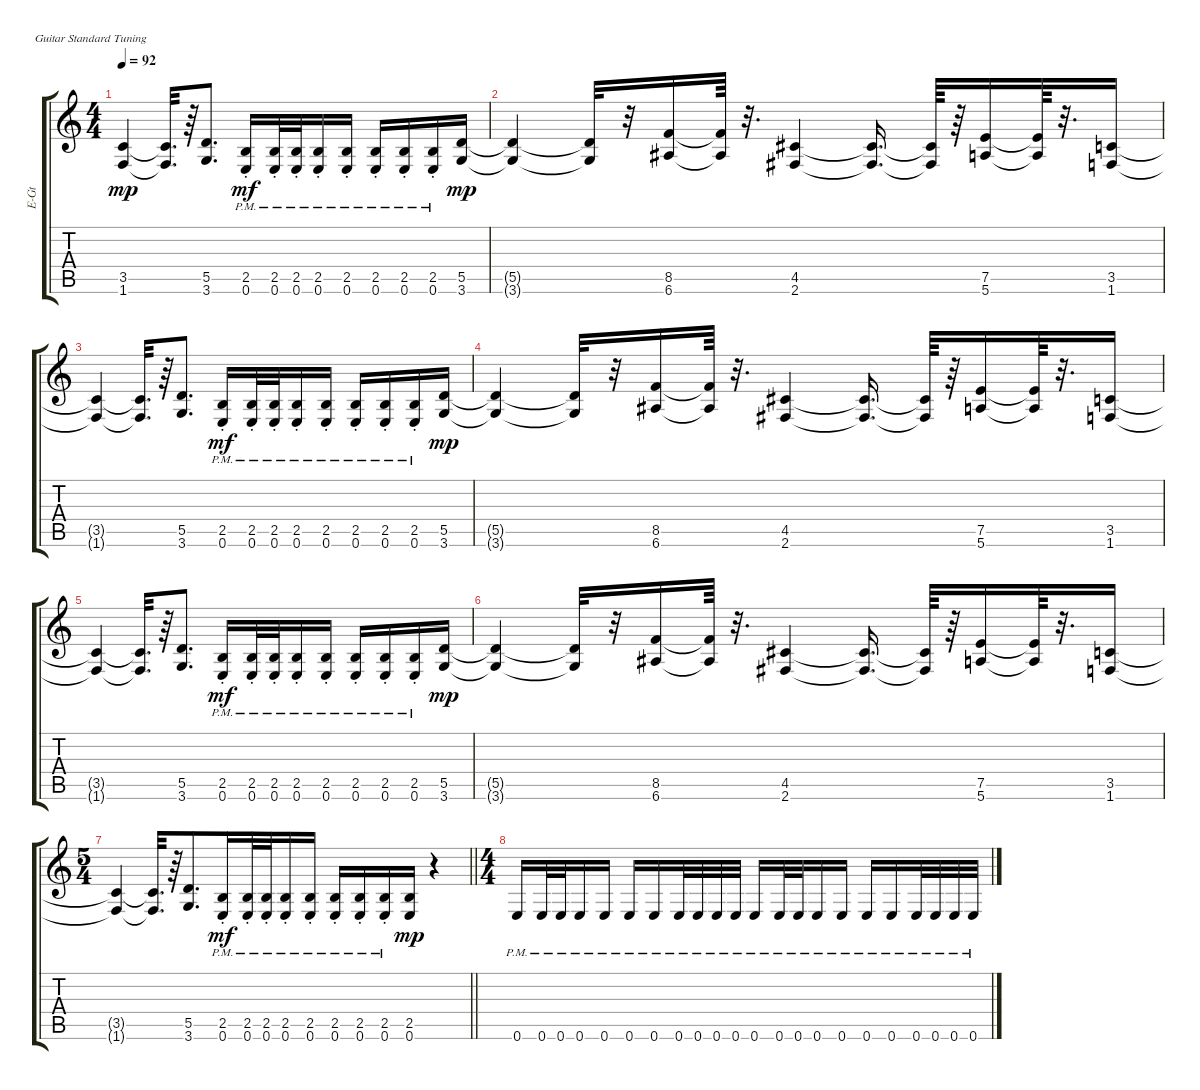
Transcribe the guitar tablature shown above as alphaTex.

\track ("Rhythm doubling" "E-Gt") {instrument distortionguitar}
\staff {score tabs}
\tuning (E4 B3 G3 D3 A2 E2)
\ts (4 4)
\tempo 92
\clef g2
\ks c
(3.5{t} 1.6{t}).4{dy mp} (3.5{t} 1.6{t}).32{d} r.64 (5.5 3.6).8{d} (2.5{pm st} 0.6{pm}).16{dy mf} (2.5{pm st} 0.6{pm}).32 (2.5{pm st} 0.6{pm}).32 (2.5{pm st} 0.6{pm}).16 (2.5{pm st} 0.6{pm}).16 (2.5{pm st} 0.6{pm}).16 (2.5{pm st} 0.6{pm}).16 (2.5{pm st} 0.6{pm}).16 (5.5 3.6).16{dy mp} |
(5.5{t} 3.6{t}).4 (5.5{t} 3.6{t}).32 r.32 (8.5 6.6).16 (8.5{t} 6.6{t}).64 r.32{d} (4.5 2.6).4 (4.5{t} 2.6{t}).16{d} (4.5{t} 2.6{t}).64 r.64 (7.5 5.6).16 (7.5{t} 5.6{t}).64 r.32{d} (3.5 1.6).16 |
(3.5{t} 1.6{t}).4 (3.5{t} 1.6{t}).32{d} r.64 (5.5 3.6).8{d} (2.5{pm st} 0.6{pm}).16{dy mf} (2.5{pm st} 0.6{pm}).32 (2.5{pm st} 0.6{pm}).32 (2.5{pm st} 0.6{pm}).16 (2.5{pm st} 0.6{pm}).16 (2.5{pm st} 0.6{pm}).16 (2.5{pm st} 0.6{pm}).16 (2.5{pm st} 0.6{pm}).16 (5.5 3.6).16{dy mp} |
(5.5{t} 3.6{t}).4 (5.5{t} 3.6{t}).32 r.32 (8.5 6.6).16 (8.5{t} 6.6{t}).64 r.32{d} (4.5 2.6).4 (4.5{t} 2.6{t}).16{d} (4.5{t} 2.6{t}).64 r.64 (7.5 5.6).16 (7.5{t} 5.6{t}).64 r.32{d} (3.5 1.6).16 |
(3.5{t} 1.6{t}).4 (3.5{t} 1.6{t}).32{d} r.64 (5.5 3.6).8{d} (2.5{pm st} 0.6{pm}).16{dy mf} (2.5{pm st} 0.6{pm}).32 (2.5{pm st} 0.6{pm}).32 (2.5{pm st} 0.6{pm}).16 (2.5{pm st} 0.6{pm}).16 (2.5{pm st} 0.6{pm}).16 (2.5{pm st} 0.6{pm}).16 (2.5{pm st} 0.6{pm}).16 (5.5 3.6).16{dy mp} |
(5.5{t} 3.6{t}).4 (5.5{t} 3.6{t}).32 r.32 (8.5 6.6).16 (8.5{t} 6.6{t}).64 r.32{d} (4.5 2.6).4 (4.5{t} 2.6{t}).16{d} (4.5{t} 2.6{t}).64 r.64 (7.5 5.6).16 (7.5{t} 5.6{t}).64 r.32{d} (3.5 1.6).16 |
\ts (5 4)
\beaming (8 6 4)
\barLineRight lightlight
(3.5{t} 1.6{t}).4 (3.5{t} 1.6{t}).32{d} r.64 (5.5 3.6).8{d} (2.5{pm st} 0.6{pm}).16{dy mf} (2.5{pm st} 0.6{pm}).32 (2.5{pm st} 0.6{pm}).32 (2.5{pm st} 0.6{pm}).16 (2.5{pm st} 0.6{pm}).16 (2.5{pm st} 0.6{pm}).16 (2.5{pm st} 0.6{pm}).16 (2.5{pm st} 0.6{pm}).16 (2.5 0.6).16{dy mp} r.4 |
\ts (4 4)
\beaming (8 2 2 2 2)
0.6{pm}.16 0.6{pm}.32 0.6{pm}.32 0.6{pm}.16 0.6{pm}.16 0.6{pm}.16 0.6{pm}.16 0.6{pm}.32 0.6{pm}.32 0.6{pm}.32 0.6{pm}.32 0.6{pm}.16 0.6{pm}.32 0.6{pm}.32 0.6{pm}.16 0.6{pm}.16 0.6{pm}.16 0.6{pm}.16 0.6{pm}.32 0.6{pm}.32 0.6{pm}.32 0.6{pm}.32
